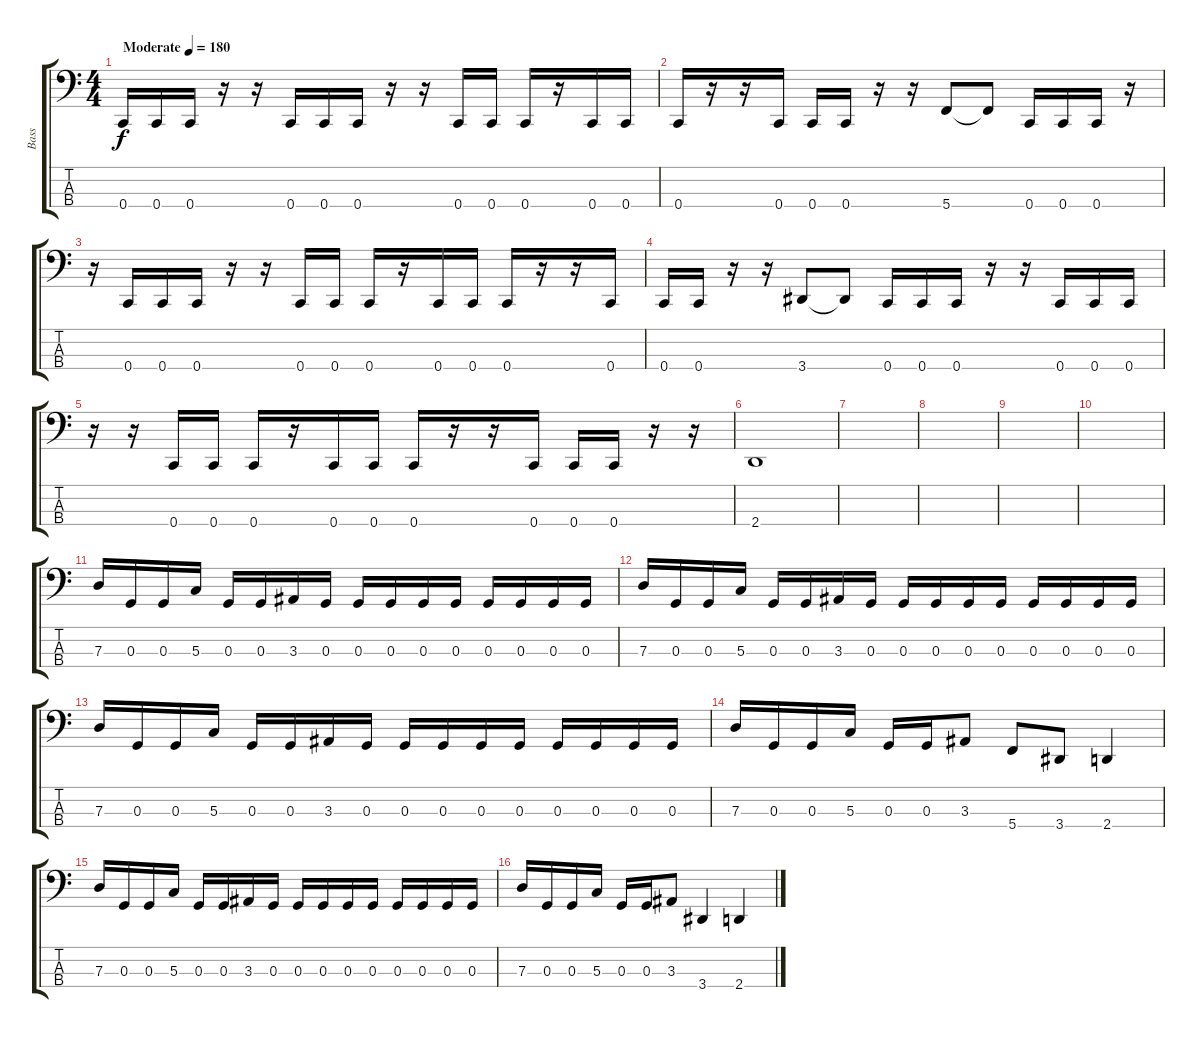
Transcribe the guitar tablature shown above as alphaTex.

\track ("Bass" "Bass") {instrument electricbassfinger}
\staff {score tabs}
\tuning (F2 C2 G1 C1) {hide}
\ts (4 4)
\tempo (180 "Moderate")
\clef f4
\ks c
0.4.16{dy f instrument electricbassfinger} 0.4.16 0.4.16 r.16 r.16 0.4.16 0.4.16 0.4.16 r.16 r.16 0.4.16 0.4.16 0.4.16 r.16 0.4.16 0.4.16 |
0.4.16 r.16 r.16 0.4.16 0.4.16 0.4.16 r.16 r.16 5.4.8 5.4{t}.8 0.4.16 0.4.16 0.4.16 r.16 |
r.16 0.4.16 0.4.16 0.4.16 r.16 r.16 0.4.16 0.4.16 0.4.16 r.16 0.4.16 0.4.16 0.4.16 r.16 r.16 0.4.16 |
0.4.16 0.4.16 r.16 r.16 3.4.8 3.4{t}.8 0.4.16 0.4.16 0.4.16 r.16 r.16 0.4.16 0.4.16 0.4.16 |
r.16 r.16 0.4.16 0.4.16 0.4.16 r.16 0.4.16 0.4.16 0.4.16 r.16 r.16 0.4.16 0.4.16 0.4.16 r.16 r.16 |
2.4.1 |
|
|
|
|
7.3.16 0.3.16 0.3.16 5.3.16 0.3.16 0.3.16 3.3.16 0.3.16 0.3.16 0.3.16 0.3.16 0.3.16 0.3.16 0.3.16 0.3.16 0.3.16 |
7.3.16 0.3.16 0.3.16 5.3.16 0.3.16 0.3.16 3.3.16 0.3.16 0.3.16 0.3.16 0.3.16 0.3.16 0.3.16 0.3.16 0.3.16 0.3.16 |
7.3.16 0.3.16 0.3.16 5.3.16 0.3.16 0.3.16 3.3.16 0.3.16 0.3.16 0.3.16 0.3.16 0.3.16 0.3.16 0.3.16 0.3.16 0.3.16 |
7.3.16 0.3.16 0.3.16 5.3.16 0.3.16 0.3.16 3.3.8 5.4.8 3.4.8 2.4.4 |
7.3.16 0.3.16 0.3.16 5.3.16 0.3.16 0.3.16 3.3.16 0.3.16 0.3.16 0.3.16 0.3.16 0.3.16 0.3.16 0.3.16 0.3.16 0.3.16 |
7.3.16 0.3.16 0.3.16 5.3.16 0.3.16 0.3.16 3.3.8 3.4.4 2.4.4
